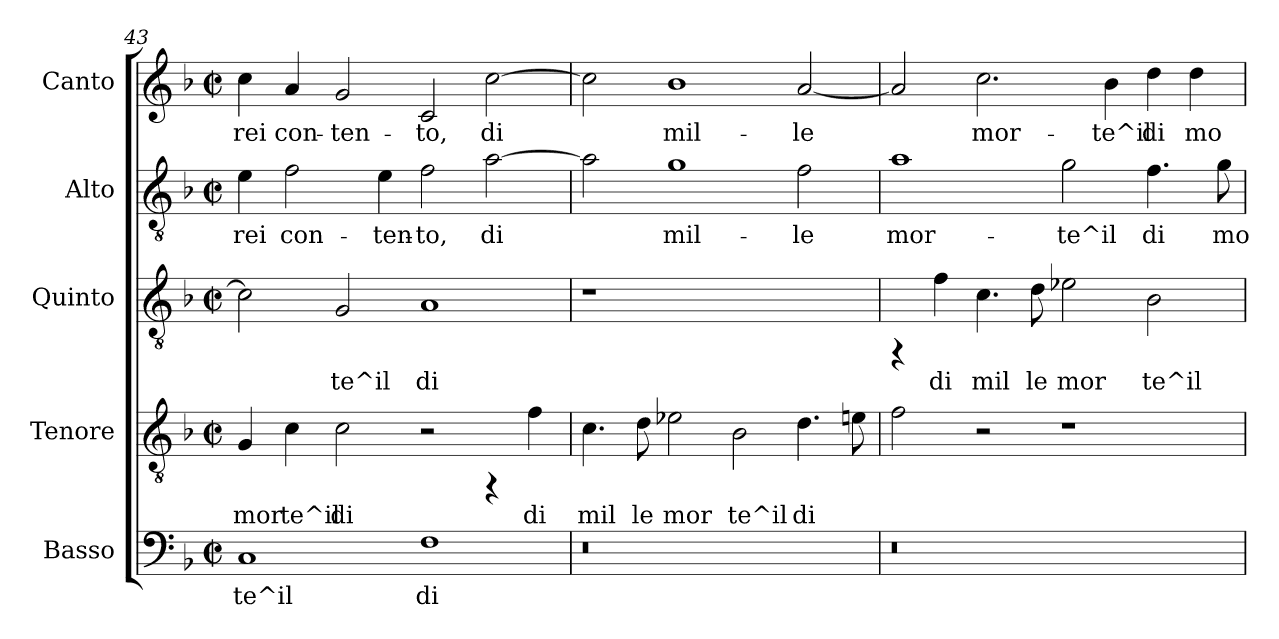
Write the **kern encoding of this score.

**kern	**text	**kern	**text	**kern	**text	**kern	**text	**kern	**text
*part5	*part5	*part4	*part4	*part3	*part3	*part2	*part2	*part1	*part1
*staff5	*staff5	*staff4	*staff4	*staff3	*staff3	*staff2	*staff2	*staff1	*staff1
*I"Basso	*	*I"Tenore	*	*I"Quinto	*	*I"Alto	*	*I"Canto	*
*clefF4	*	*clefGv2	*	*clefGv2	*	*clefGv2	*	*clefG2	*
*k[b-]	*	*k[b-]	*	*k[b-]	*	*k[b-]	*	*k[b-]	*
*F:	*	*F:	*	*F:	*	*F:	*	*F:	*
*M2/2	*	*M2/2	*	*M2/2	*	*M2/2	*	*M2/2	*
*met(c|)	*	*met(c|)	*	*met(c|)	*	*met(c|)	*	*met(c|)	*
=43	=43	=43	=43	=43	=43	=43	=43	=43	=43
!	!LO:LY:b:cj	!	!LO:LY:b:cj	!	!LO:LY:b:cj	!	!LO:LY:b:cj	!	!LO:LY:b:cj
1C	te^il	4G/	mor	2c\]	.	4e\	-rei	4cc\	-rei
!	!	!	!LO:LY:b:cj	!	!	!	!LO:LY:b:cj	!	!LO:LY:b:cj
.	.	4c\	te^il	.	.	2f\	con-	4a/	con-
!	!	!	!LO:LY:b:cj	!	!LO:LY:b:cj	!	!	!	!LO:LY:b:cj
.	.	2c\	di	2G/	te^il	.	.	2g/	-ten-
!	!	!	!	!	!	!	!LO:LY:b:cj	!	!
.	.	.	.	.	.	4e\	-ten-	.	.
!	!LO:LY:b:cj	!	!	!	!LO:LY:b:cj	!	!LO:LY:b:cj	!	!LO:LY:b:cj
1F	di	2r	.	1A	di	2f\	-to,	2c/	-to,
!	!	!	!	!	!	!	!LO:LY:b:cj	!	!LO:LY:b:cj
.	.	4rFF	.	.	.	[>2a\	di	[>2cc\	di
!	!	!	!LO:LY:b:cj	!	!	!	!	!	!
.	.	4f\	di	.	.	.	.	.	.
=44	=44	=44	=44	=44	=44	=44	=44	=44	=44
!	!	!	!LO:LY:b:cj	!	!	!	!LO:LY:b:cj	!	!LO:LY:b:cj
0r	.	4.c\	mil	1r	.	2a\]	.	2cc\]	.
!	!	!	!LO:LY:b:cj	!	!	!	!	!	!
.	.	8d\	le	.	.	.	.	.	.
!	!	!	!LO:LY:b:cj	!	!	!	!LO:LY:b:cj	!	!LO:LY:b:cj
.	.	2e-\	mor	.	.	1g	mil-	1b-	mil-
!	!	!	!LO:LY:b:cj	!	!	!	!	!	!
.	.	2B-\	te^il	1ryy	.	.	.	.	.
!	!	!	!LO:LY:b:cj	!	!	!	!LO:LY:b:cj	!	!LO:LY:b:cj
.	.	4.d\	di	.	.	2f\	-le	[<2a/	-le
!	!	!	!LO:LY:b:cj	!	!	!	!	!	!
.	.	8en\	.	.	.	.	.	.	.
=45	=45	=45	=45	=45	=45	=45	=45	=45	=45
!	!	!	!LO:LY:b:cj	!	!	!	!LO:LY:b:cj	!	!LO:LY:b:cj
0r	.	2f\	.	4rFF	.	1a	mor-	2a/]	.
!	!	!	!	!	!LO:LY:b:cj	!	!	!	!
.	.	.	.	4f\	di	.	.	.	.
!	!	!	!	!	!LO:LY:b:cj	!	!	!	!LO:LY:b:cj
.	.	2r	.	4.c\	mil	.	.	2.cc\	mor-
!	!	!	!	!	!LO:LY:b:cj	!	!	!	!
.	.	.	.	8d\	le	.	.	.	.
!	!	!	!	!	!LO:LY:b:cj	!	!LO:LY:b:cj	!	!
.	.	1r	.	2e-\	mor	2g\	-te^il	.	.
!	!	!	!	!	!	!	!	!	!LO:LY:b:cj
.	.	.	.	.	.	.	.	4b-\	-te^il
!	!	!	!	!	!LO:LY:b:cj	!	!LO:LY:b:cj	!	!LO:LY:b:cj
.	.	.	.	2B-\	te^il	4.f\	di	4dd\	di
!	!	!	!	!	!	!	!	!	!LO:LY:b:cj
.	.	.	.	.	.	.	.	4dd\	mo-
!	!	!	!	!	!	!	!LO:LY:b:cj	!	!
.	.	.	.	.	.	8g\	mo-	.	.
=	=	=	=	=	=	=	=	=	=
*-	*-	*-	*-	*-	*-	*-	*-	*-	*-
